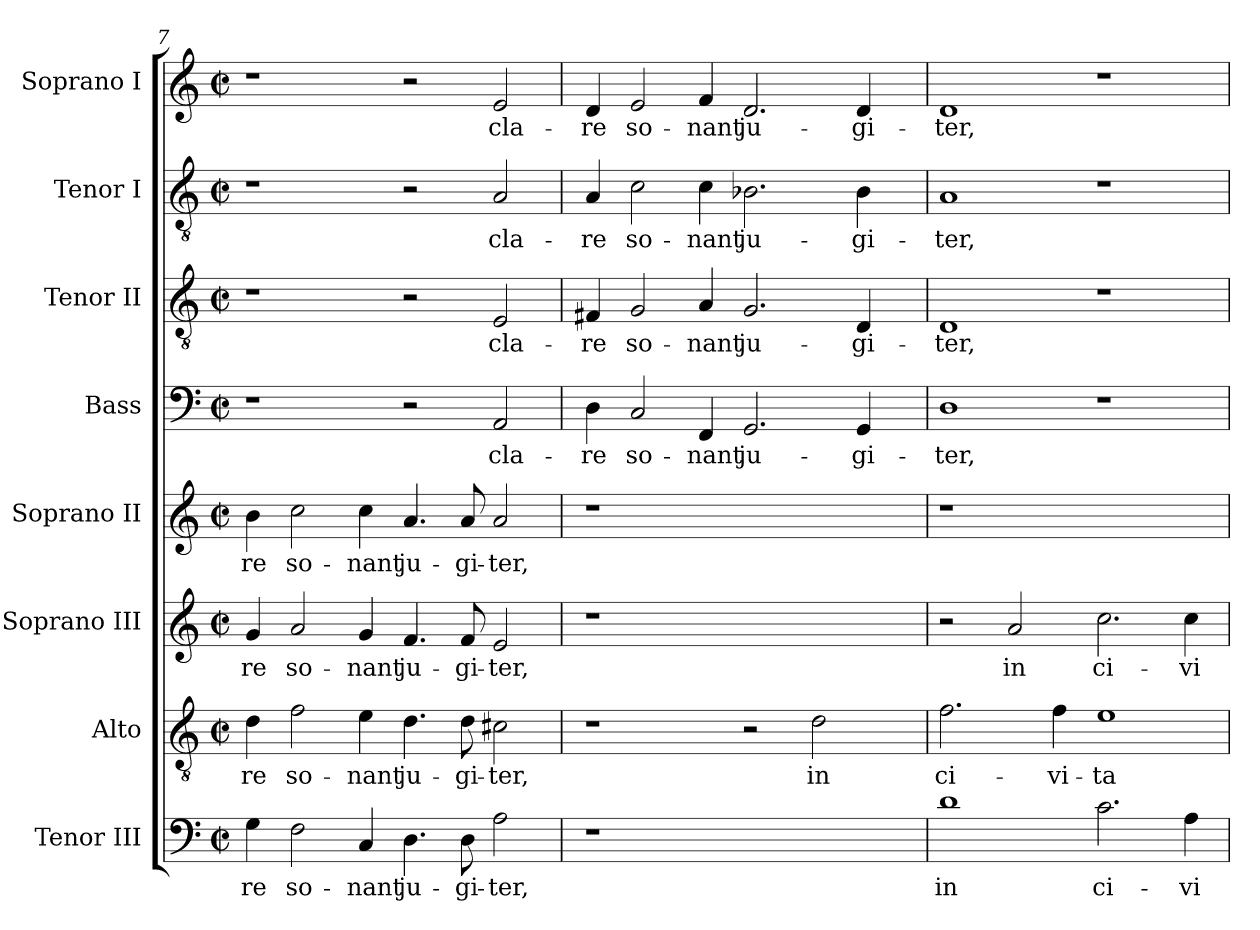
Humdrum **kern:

**kern	**text	**kern	**text	**kern	**text	**kern	**text	**kern	**text	**kern	**text	**kern	**text	**kern	**text
*part8	*part8	*part7	*part7	*part6	*part6	*part5	*part5	*part4	*part4	*part3	*part3	*part2	*part2	*part1	*part1
*staff8	*staff8	*staff7	*staff7	*staff6	*staff6	*staff5	*staff5	*staff4	*staff4	*staff3	*staff3	*staff2	*staff2	*staff1	*staff1
*I"Tenor III	*	*I"Alto	*	*I"Soprano III	*	*I"Soprano II	*	*I"Bass	*	*I"Tenor II	*	*I"Tenor I	*	*I"Soprano I	*
*	*	*I'T	*	*I'A	*	*	*	*	*	*	*	*	*	*	*
*clefF4	*	*clefGv2	*	*clefG2	*	*clefG2	*	*clefF4	*	*clefGv2	*	*clefGv2	*	*clefG2	*
*k[]	*	*k[]	*	*k[]	*	*k[]	*	*k[]	*	*k[]	*	*k[]	*	*k[]	*
*C:	*	*C:	*	*C:	*	*C:	*	*C:	*	*C:	*	*C:	*	*C:	*
*M2/2	*	*M2/2	*	*M2/2	*	*M2/2	*	*M2/2	*	*M2/2	*	*M2/2	*	*M2/2	*
*met(c|)	*	*met(c|)	*	*met(c|)	*	*met(c|)	*	*met(c|)	*	*met(c|)	*	*met(c|)	*	*met(c|)	*
=7	=7	=7	=7	=7	=7	=7	=7	=7	=7	=7	=7	=7	=7	=7	=7
!	!LO:LY:b	!	!LO:LY:b	!	!LO:LY:b	!	!LO:LY:b	!	!	!	!	!	!	!	!
4G\	-re	4d\	-re	4g/	-re	4b\	-re	1r	.	1r	.	1r	.	1r	.
!	!LO:LY:b	!	!LO:LY:b	!	!LO:LY:b	!	!LO:LY:b	!	!	!	!	!	!	!	!
2F\	so-	2f\	so-	2a/	so-	2cc\	so-	.	.	.	.	.	.	.	.
!	!LO:LY:b	!	!LO:LY:b	!	!LO:LY:b	!	!LO:LY:b	!	!	!	!	!	!	!	!
4C/	-nant	4e\	-nant	4g/	-nant	4cc\	-nant	.	.	.	.	.	.	.	.
!	!LO:LY:b	!	!LO:LY:b	!	!LO:LY:b	!	!LO:LY:b	!	!	!	!	!	!	!	!
4.D\	ju-	4.d\	ju-	4.f/	ju-	4.a/	ju-	2r	.	2r	.	2r	.	2r	.
!	!LO:LY:b	!	!LO:LY:b	!	!LO:LY:b	!	!LO:LY:b	!	!	!	!	!	!	!	!
8D\	-gi-	8d\	-gi-	8f/	-gi-	8a/	-gi-	.	.	.	.	.	.	.	.
!	!LO:LY:b	!	!LO:LY:b	!	!LO:LY:b	!	!LO:LY:b	!	!LO:LY:b	!	!LO:LY:b	!	!LO:LY:b	!	!LO:LY:b
2A\	-ter,	2c#X\	-ter,	2e/	-ter,	2a/	-ter,	2AA/	cla-	2E/	cla-	2A/	cla-	2e/	cla-
=8	=8	=8	=8	=8	=8	=8	=8	=8	=8	=8	=8	=8	=8	=8	=8
!LO:N:vis=1	!	!	!	!LO:N:vis=1	!	!LO:N:vis=1	!	!	!LO:LY:b	!	!LO:LY:b	!	!LO:LY:b	!	!LO:LY:b
1r	.	1r	.	1r	.	1r	.	4D\	-re	4F#X/	-re	4A/	-re	4d/	-re
!	!	!	!	!	!	!	!	!	!LO:LY:b	!	!LO:LY:b	!	!LO:LY:b	!	!LO:LY:b
.	.	.	.	.	.	.	.	2C/	so-	2G/	so-	2c\	so-	2e/	so-
!	!	!	!	!	!	!	!	!	!LO:LY:b	!	!LO:LY:b	!	!LO:LY:b	!	!LO:LY:b
.	.	.	.	.	.	.	.	4FF/	-nant	4A/	-nant	4c\	-nant	4f/	-nant
!	!	!	!	!	!	!	!	!	!LO:LY:b	!	!LO:LY:b	!	!LO:LY:b	!	!LO:LY:b
1ryy	.	2r	.	1ryy	.	1ryy	.	2.GG/	ju-	2.G/	ju-	2.B-X\	ju-	2.d/	ju-
!	!	!	!LO:LY:b	!	!	!	!	!	!	!	!	!	!	!	!
.	.	2d\	in	.	.	.	.	.	.	.	.	.	.	.	.
!	!	!	!	!	!	!	!	!	!LO:LY:b	!	!LO:LY:b	!	!LO:LY:b	!	!LO:LY:b
.	.	.	.	.	.	.	.	4GG/	-gi-	4D/	-gi-	4B-\	-gi-	4d/	-gi-
!!LO:LB:g=z
=9	=9	=9	=9	=9	=9	=9	=9	=9	=9	=9	=9	=9	=9	=9	=9
!	!LO:LY:b	!	!LO:LY:b	!	!	!LO:N:vis=1	!	!	!LO:LY:b	!	!LO:LY:b	!	!LO:LY:b	!	!LO:LY:b
1d	in	2.f\	ci-	2r	.	1r	.	1D	-ter,	1D	-ter,	1A	-ter,	1d	-ter,
!	!	!	!	!	!LO:LY:b	!	!	!	!	!	!	!	!	!	!
.	.	.	.	2a/	in	.	.	.	.	.	.	.	.	.	.
!	!	!	!LO:LY:b	!	!	!	!	!	!	!	!	!	!	!	!
.	.	4f\	-vi-	.	.	.	.	.	.	.	.	.	.	.	.
!	!LO:LY:b	!	!LO:LY:b	!	!LO:LY:b	!	!	!	!	!	!	!	!	!	!
2.c\	ci-	1e	-ta-	2.cc\	ci-	1ryy	.	1r	.	1r	.	1r	.	1r	.
!	!LO:LY:b	!	!	!	!LO:LY:b	!	!	!	!	!	!	!	!	!	!
4A\	-vi-	.	.	4cc\	-vi-	.	.	.	.	.	.	.	.	.	.
=	=	=	=	=	=	=	=	=	=	=	=	=	=	=	=
*-	*-	*-	*-	*-	*-	*-	*-	*-	*-	*-	*-	*-	*-	*-	*-
